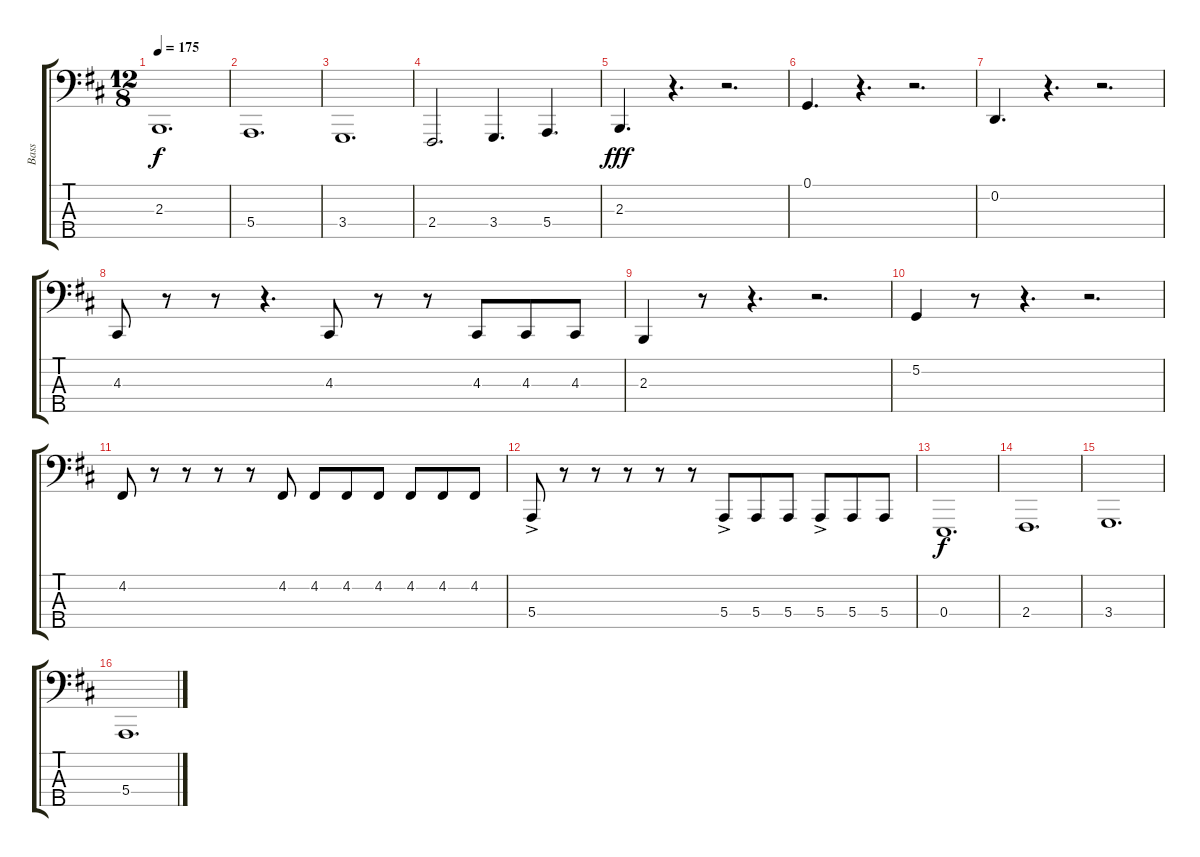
\track ("Bass" "Bass") {instrument viola bank 255}
\staff {score tabs}
\tuning (G2 D2 A1 E1 B0) {hide}
\ts (12 8)
\tempo 175
\clef f4
\ks d
2.3.1{d dy f} |
5.4.1{d} |
3.4.1{d} |
2.4.2{d} 3.4.4{d} 5.4.4{d} |
2.3.4{d dy fff} r.4{d} r.2{d} |
0.1.4{d} r.4{d} r.2{d} |
0.2.4{d} r.4{d} r.2{d} |
4.3.8 r.8 r.8 r.4{d} 4.3.8 r.8 r.8 4.3.8 4.3.8 4.3.8 |
2.3.4 r.8 r.4{d} r.2{d} |
5.2.4 r.8 r.4{d} r.2{d} |
4.2.8 r.8 r.8 r.8 r.8 4.2.8 4.2.8 4.2.8 4.2.8 4.2.8 4.2.8 4.2.8 |
5.4{ac}.8 r.8 r.8 r.8 r.8 r.8 5.4{ac}.8 5.4.8 5.4.8 5.4{ac}.8 5.4.8 5.4.8 |
0.4.1{d dy f} |
2.4.1{d} |
3.4.1{d} |
5.4.1{d}
